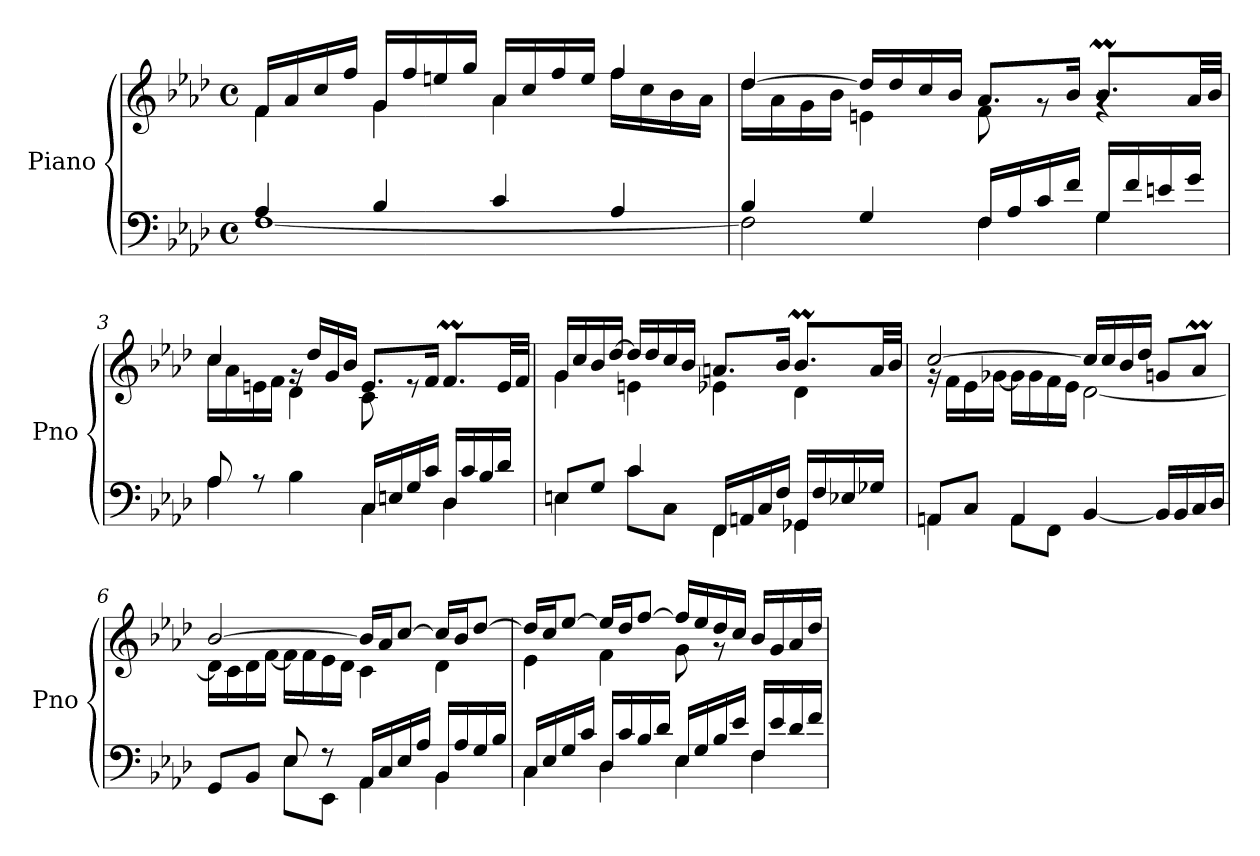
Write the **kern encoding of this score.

**kern	**kern
*part1	*part1
*staff2	*staff1
*I"Piano	*
*I'Pno	*
*clefF4	*clefG2
*k[b-e-a-d-]	*k[b-e-a-d-]
*M4/4	*M4/4
*met(c)	*met(c)
=1	=1
*^	*^
4A-/	[1F	16f/LL	4f\
.	.	16a-/	.
.	.	16cc/	.
.	.	16ff/JJ	.
4B-/	.	16g/LL	4g\
.	.	16ff/	.
.	.	16een/	.
.	.	16gg/JJ	.
4c/	.	16a-/LL	4a-\
.	.	16cc/	.
.	.	16ff/	.
.	.	16ee/JJ	.
4A-/	.	4ff/	16ff\LL
.	.	.	16cc\
.	.	.	16b-\
.	.	.	16a-\JJ
=2	=2	=2	=2
4B-/	2F\]	[4dd-/	16dd-\LL
.	.	.	16a-\
.	.	.	16g\
.	.	.	16b-\JJ
4G/	.	16dd-/LL]	4en\
.	.	16dd-/	.
.	.	16cc/	.
.	.	16b-/JJ	.
16F/LL	4F\	8.a-/L	8f\
16A-/	.	.	.
16c/	.	.	8rg
16f/JJ	.	16b-/Jk	.
16G/LL	4G\	8.b-M/L	4rg
16f/	.	.	.
16en/	.	.	.
16g/JJ	.	32a-/LL	.
.	.	32b-/JJJ	.
!!LO:LB:g=z	!!
=3	=3	=3	=3
8A-/	4A-\	4cc/	16cc\LL
.	.	.	16a-\
8rA	.	.	16en\
.	.	.	16f\JJ
4ryy	4B-\	16rg	4d-\
.	.	16dd-/LL	.
.	.	16g/	.
.	.	16b-/JJ	.
16C/LL	4C\	8.e/L	8c\
16En/	.	.	.
16G/	.	.	8re
16c/JJ	.	16f/Jk	.
16D-/LL	4D-\	8.fM/L	4ryy
16c/	.	.	.
16B-/	.	.	.
16d-/JJ	.	32e/LL	.
.	.	32f/JJJ	.
=4	=4	=4	=4
8En/L	4E\	16g/LL	4g\
.	.	16cc/	.
8G/J	.	16b-/	.
.	.	[16dd-/JJ	.
4c/	8c\L	16dd-/LL]	4en\
.	.	16dd-/	.
.	8C\J	16cc/	.
.	.	16b-/JJ	.
16FF/LL	4FF\	8.an/L	4e-X\
16AAn/	.	.	.
16C/	.	.	.
16F/JJ	.	16b-/Jk	.
16GG-X/LL	4GG-\	8.b-M/L	4d-\
16F/	.	.	.
16E-X/	.	.	.
16G-X/JJ	.	32a/LL	.
.	.	32b-/JJJ	.
=5	=5	=5	=5
8AA-/L	4AAn\	[2cc/	16rg
.	.	.	16f\LL
8C/J	.	.	16e-\
.	.	.	[16g-X\JJ
4AA/	8AA\L	.	16g-\LL]
.	.	.	16g-\
.	8FF\J	.	16f\
.	.	.	16e-\JJ
[4BB-/	2ryy	16cc/LL]	[2d-\
.	.	16cc/	.
.	.	16b-/	.
.	.	16dd-/JJ	.
16BB-/LL]	.	8gn/L	.
16BB-/	.	.	.
16C/	.	8a-M/J	.
16D-/JJ	.	.	.
!!LO:LB:g=z	!!
=6	=6	=6	=6
8GG/L	4ryy	[2b-/	16d-\LL]
.	.	.	16c\
8BB-/J	.	.	16d-\
.	.	.	[16f\JJ
8E-/	8E-\L	.	16f\LL]
.	.	.	16f\
8r	8EE-\J	.	16e-\
.	.	.	16d-\JJ
16AA-/LL	4AA-\	16b-/LL]	4c\
16C/	.	16a-/J	.
16E-/	.	[8cc/J	.
16A-/JJ	.	.	.
16BB-/LL	4BB-\	16cc/LL]	4d-\
16A-/	.	16b-/J	.
16G/	.	[8dd-/J	.
16B-/JJ	.	.	.
=7	=7	=7	=7
16C/LL	4C\	16dd-/LL]	4e-\
16E-/	.	16cc/J	.
16G/	.	[8ee-/J	.
16c/JJ	.	.	.
16D-/LL	4D-\	16ee-/LL]	4f\
16c/	.	16dd-/J	.
16B-/	.	[8ff/J	.
16d-/JJ	.	.	.
16E-/LL	4E-\	16ff/LL]	8g\
16G/	.	16ee-/	.
16B-/	.	16dd-/	8rg
16e-/JJ	.	16cc/JJ	.
16F/LL	4F\	16b-/LL	4ryy
16e-/	.	16g/	.
16d-/	.	16a-/	.
16f/JJ	.	16dd-/JJ	.
*v	*v	*	*
*	*v	*v
=	=
*-	*-
